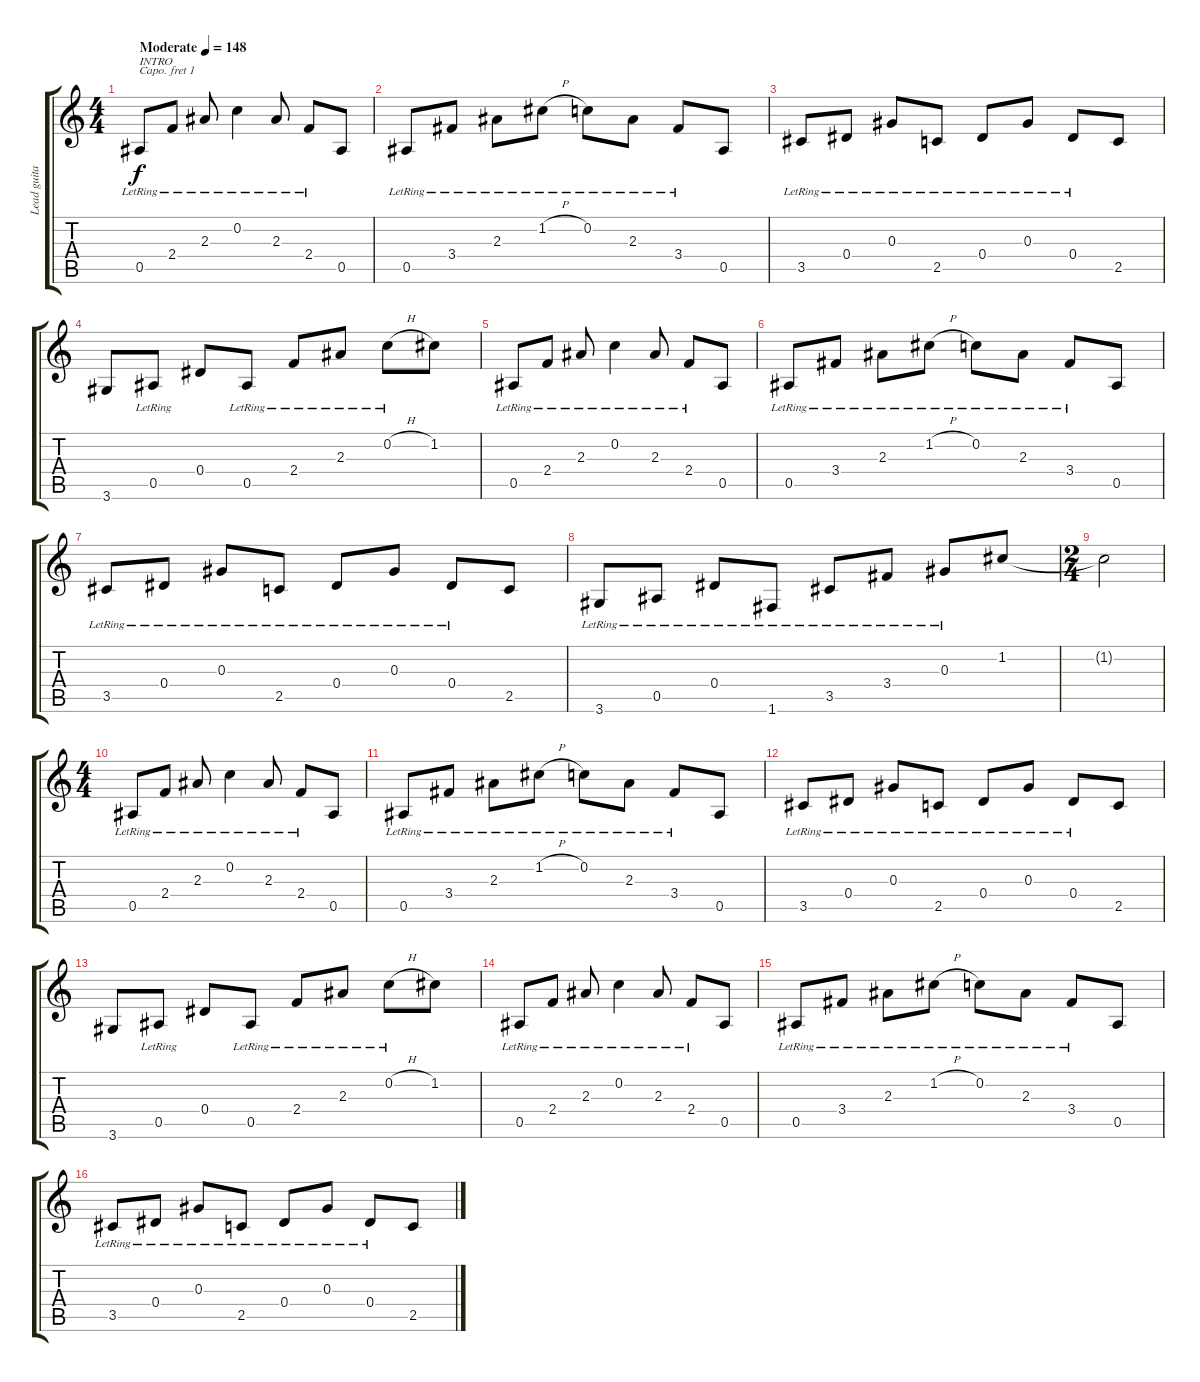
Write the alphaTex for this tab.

\track ("Lead guitar" "Lead guita") {instrument acousticguitarsteel}
\staff {score tabs}
\capo 1
\tuning (E4 B3 G3 D3 A2 E2) {hide}
\ts (4 4)
\tempo (148 "Moderate")
\clef g2
\ks c
0.5{lr}.8{txt "INTRO" dy f instrument acousticguitarsteel} 2.4{lr}.8 2.3{lr}.8 0.2{lr}.4 2.3{lr}.8 2.4{lr}.8 0.5.8 |
0.5{lr}.8 3.4{lr}.8 2.3{lr}.8 1.2{h lr}.8 0.2{lr}.8 2.3{lr}.8 3.4{lr}.8 0.5.8 |
3.5{lr}.8 0.4{lr}.8 0.3{lr}.8 2.5{lr}.8 0.4{lr}.8 0.3{lr}.8 0.4{lr}.8 2.5.8 |
3.6.8 0.5{lr}.8 0.4.8 0.5{lr}.8 2.4{lr}.8 2.3{lr}.8 0.2{h lr}.8 1.2.8 |
0.5{lr}.8 2.4{lr}.8 2.3{lr}.8 0.2{lr}.4 2.3{lr}.8 2.4{lr}.8 0.5.8 |
0.5{lr}.8 3.4{lr}.8 2.3{lr}.8 1.2{h lr}.8 0.2{lr}.8 2.3{lr}.8 3.4{lr}.8 0.5.8 |
3.5{lr}.8 0.4{lr}.8 0.3{lr}.8 2.5{lr}.8 0.4{lr}.8 0.3{lr}.8 0.4{lr}.8 2.5.8 |
3.6{lr}.8 0.5{lr}.8 0.4{lr}.8 1.6{lr}.8 3.5{lr}.8 3.4{lr}.8 0.3{lr}.8 1.2.8 |
\ts (2 4)
1.2{t}.2 |
\ts (4 4)
0.5{lr}.8 2.4{lr}.8 2.3{lr}.8 0.2{lr}.4 2.3{lr}.8 2.4{lr}.8 0.5.8 |
0.5{lr}.8 3.4{lr}.8 2.3{lr}.8 1.2{h lr}.8 0.2{lr}.8 2.3{lr}.8 3.4{lr}.8 0.5.8 |
3.5{lr}.8 0.4{lr}.8 0.3{lr}.8 2.5{lr}.8 0.4{lr}.8 0.3{lr}.8 0.4{lr}.8 2.5.8 |
3.6.8 0.5{lr}.8 0.4.8 0.5{lr}.8 2.4{lr}.8 2.3{lr}.8 0.2{h lr}.8 1.2.8 |
0.5{lr}.8 2.4{lr}.8 2.3{lr}.8 0.2{lr}.4 2.3{lr}.8 2.4{lr}.8 0.5.8 |
0.5{lr}.8 3.4{lr}.8 2.3{lr}.8 1.2{h lr}.8 0.2{lr}.8 2.3{lr}.8 3.4{lr}.8 0.5.8 |
3.5{lr}.8 0.4{lr}.8 0.3{lr}.8 2.5{lr}.8 0.4{lr}.8 0.3{lr}.8 0.4{lr}.8 2.5.8
